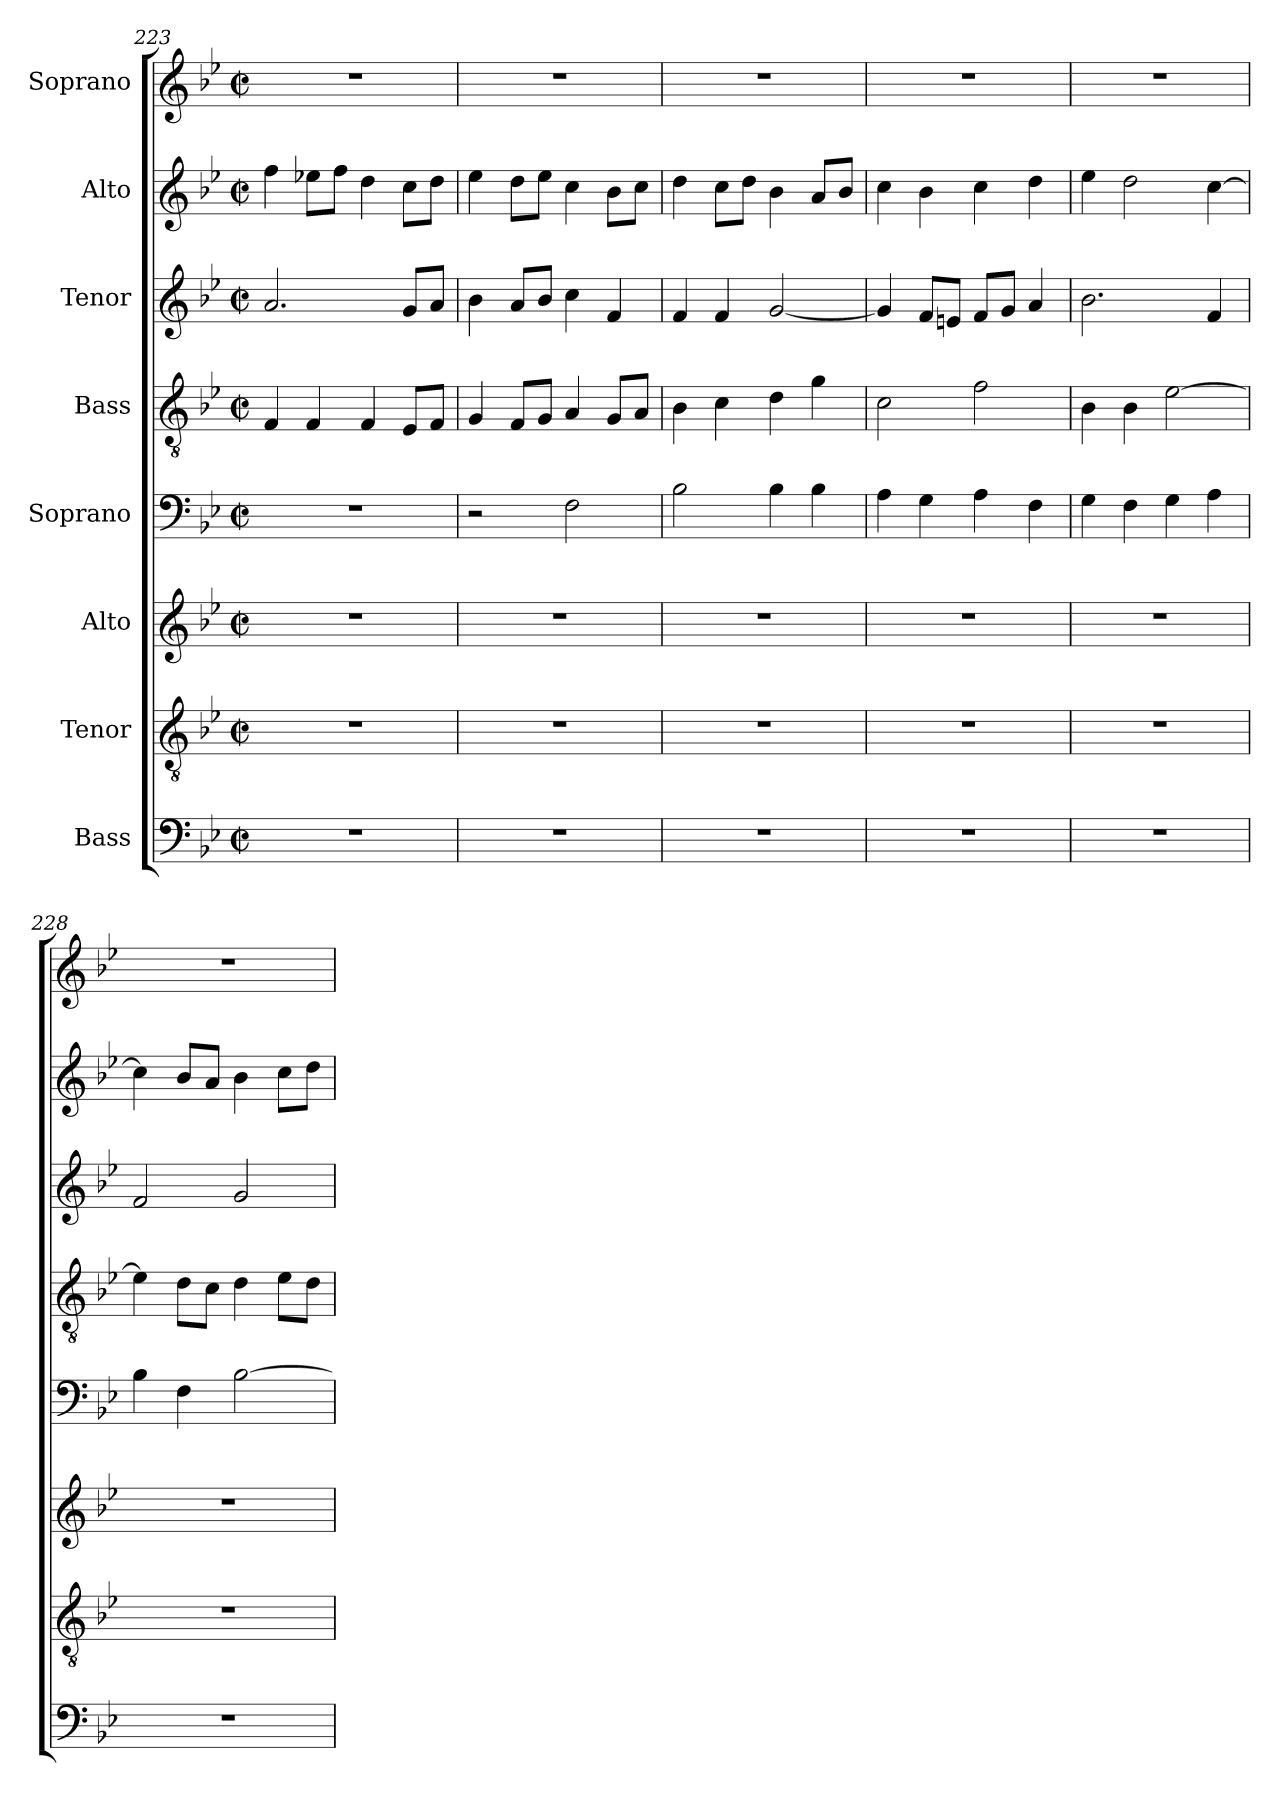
**kern	**kern	**kern	**kern	**kern	**kern	**kern	**kern
*part8	*part7	*part6	*part5	*part4	*part3	*part2	*part1
*staff8	*staff7	*staff6	*staff5	*staff4	*staff3	*staff2	*staff1
*I"Bass	*I"Tenor	*I"Alto	*I"Soprano	*I"Bass	*I"Tenor	*I"Alto	*I"Soprano
*clefF4	*clefGv2	*clefG2	*clefF4	*clefGv2	*clefG2	*clefG2	*clefG2
*k[b-e-]	*k[b-e-]	*k[b-e-]	*k[b-e-]	*k[b-e-]	*k[b-e-]	*k[b-e-]	*k[b-e-]
*B-:	*B-:	*B-:	*B-:	*B-:	*B-:	*B-:	*B-:
*M2/2	*M2/2	*M2/2	*M2/2	*M2/2	*M2/2	*M2/2	*M2/2
*met(c|)	*met(c|)	*met(c|)	*met(c|)	*met(c|)	*met(c|)	*met(c|)	*met(c|)
=223	=223	=223	=223	=223	=223	=223	=223
1r	1r	1r	1r	4F/	2.a/	4ff\	1r
.	.	.	.	4F/	.	8ee-X\L	.
.	.	.	.	.	.	8ff\J	.
.	.	.	.	4F/	.	4dd\	.
.	.	.	.	8E-/L	8g/L	8cc\L	.
.	.	.	.	8F/J	8a/J	8dd\J	.
=224	=224	=224	=224	=224	=224	=224	=224
1r	1r	1r	2r	4G/	4b-\	4ee-\	1r
.	.	.	.	8F/L	8a/L	8dd\L	.
.	.	.	.	8G/J	8b-/J	8ee-\J	.
.	.	.	2F\	4A/	4cc\	4cc\	.
.	.	.	.	8G/L	4f/	8b-\L	.
.	.	.	.	8A/J	.	8cc\J	.
=225	=225	=225	=225	=225	=225	=225	=225
1r	1r	1r	2B-\	4B-\	4f/	4dd\	1r
.	.	.	.	4c\	4f/	8cc\L	.
.	.	.	.	.	.	8dd\J	.
.	.	.	4B-\	4d\	[<2g/	4b-\	.
.	.	.	4B-\	4g\	.	8a/L	.
.	.	.	.	.	.	8b-/J	.
=226	=226	=226	=226	=226	=226	=226	=226
1r	1r	1r	4A\	2c\	4g/]	4cc\	1r
.	.	.	4G\	.	8f/L	4b-\	.
.	.	.	.	.	8en/J	.	.
.	.	.	4A\	2f\	8f/L	4cc\	.
.	.	.	.	.	8g/J	.	.
.	.	.	4F\	.	4a/	4dd\	.
=227	=227	=227	=227	=227	=227	=227	=227
1r	1r	1r	4G\	4B-\	2.b-\	4ee-\	1r
.	.	.	4F\	4B-\	.	2dd\	.
.	.	.	4G\	[>2e-\	.	.	.
.	.	.	4A\	.	4f/	[>4cc\	.
!!LO:PB:g=z
=228	=228	=228	=228	=228	=228	=228	=228
1r	1r	1r	4B-\	4e-\]	2f/	4cc\]	1r
.	.	.	4F\	8d\L	.	8b-/L	.
.	.	.	.	8c\J	.	8a/J	.
.	.	.	[>2B-\	4d\	2g/	4b-\	.
.	.	.	.	8e-\L	.	8cc\L	.
.	.	.	.	8d\J	.	8dd\J	.
=	=	=	=	=	=	=	=
*-	*-	*-	*-	*-	*-	*-	*-
